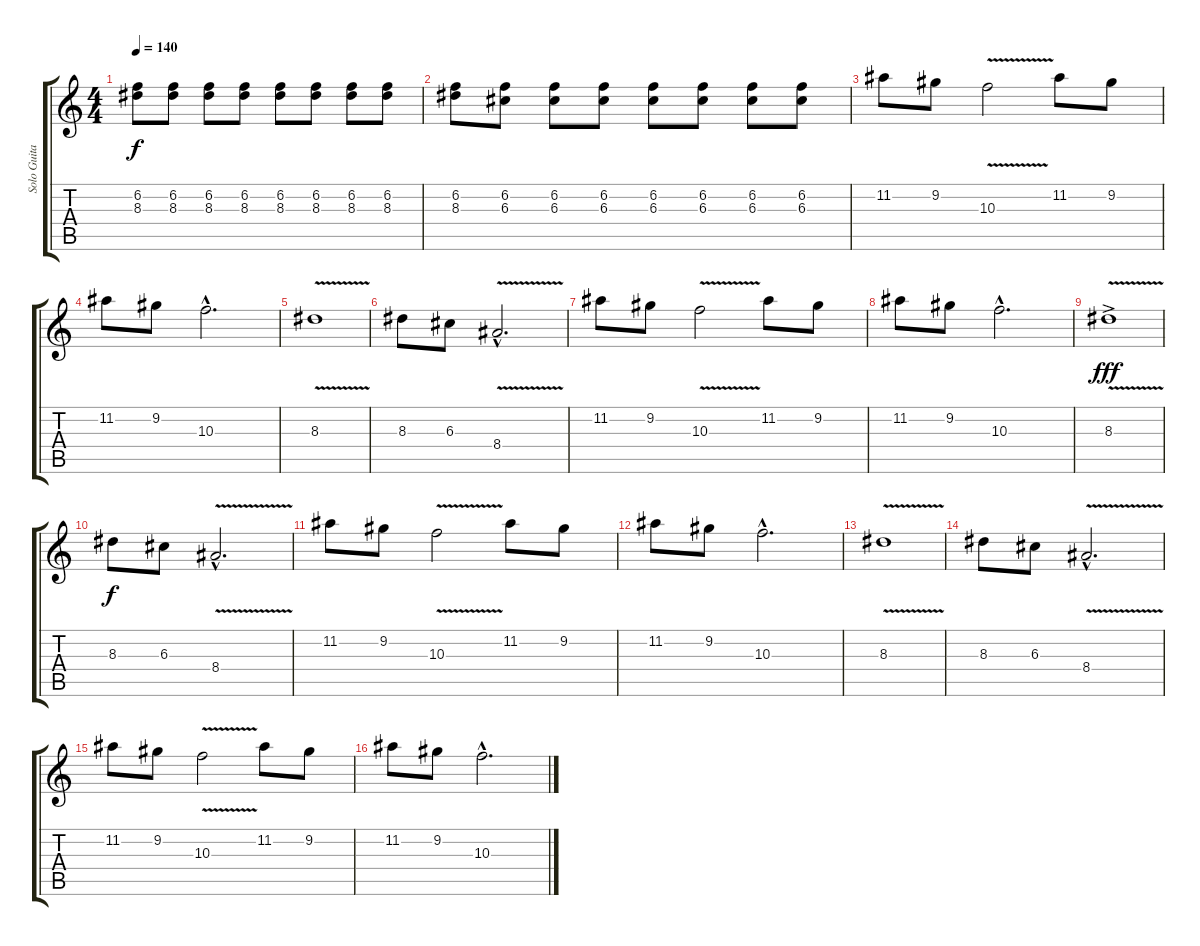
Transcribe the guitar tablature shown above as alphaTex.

\track ("Solo Guitar" "Solo Guita") {instrument distortionguitar}
\staff {score tabs}
\tuning (E4 B3 G3 D3 A2 E2) {hide}
\ts (4 4)
\tempo 140
\clef g2
\ks c
(6.2 8.3{t}).8{dy f} (6.2 8.3).8 (6.2 8.3).8 (6.2 8.3).8 (6.2 8.3).8 (6.2 8.3).8 (6.2 8.3).8 (6.2 8.3).8 |
(6.2 8.3).8 (6.2 6.3).8 (6.2 6.3).8 (6.2 6.3).8 (6.2 6.3).8 (6.2 6.3).8 (6.2 6.3).8 (6.2 6.3).8 |
11.2.8{volume 13 balance 10} 9.2.8 10.3{v}.2 11.2.8 9.2.8 |
11.2.8 9.2.8 10.3{hac}.2{d} |
8.3{v}.1 |
8.3.8 6.3.8 8.4{v hac}.2{d} |
11.2.8 9.2.8 10.3{v}.2 11.2.8 9.2.8 |
11.2.8 9.2.8 10.3{hac}.2{d} |
8.3{v ac}.1{dy fff} |
8.3.8{dy f} 6.3.8 8.4{v hac}.2{d} |
11.2.8 9.2.8 10.3{v}.2 11.2.8 9.2.8 |
11.2.8 9.2.8 10.3{hac}.2{d} |
8.3{v}.1 |
8.3.8 6.3.8 8.4{v hac}.2{d} |
11.2.8 9.2.8 10.3{v}.2 11.2.8 9.2.8 |
11.2.8 9.2.8 10.3{hac}.2{d}
